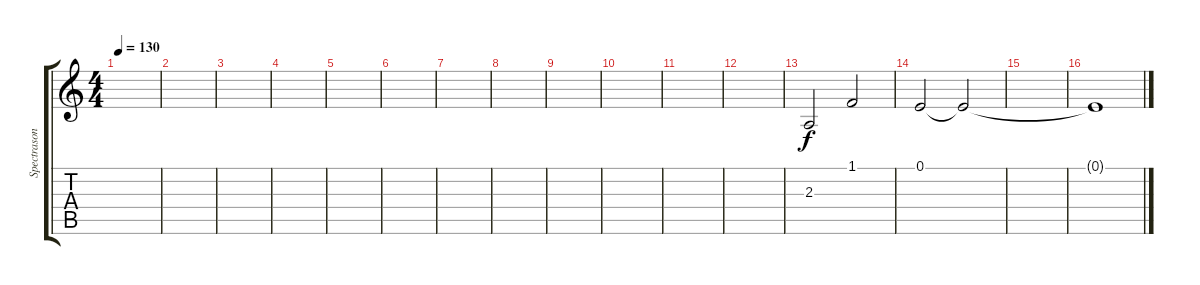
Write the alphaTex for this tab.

\track ("Spectrasonics Omnisphere" "Spectrason") {instrument choiraahs}
\staff {score tabs}
\tuning (E4 B3 G3 D3 A2 E2) {hide}
\ts (4 4)
\tempo 130
\clef g2
\ks c
|
|
|
|
|
|
|
|
|
|
|
|
2.3.2 1.1.2 |
0.1.2 0.1{t}.2 |
|
0.1{t}.1
